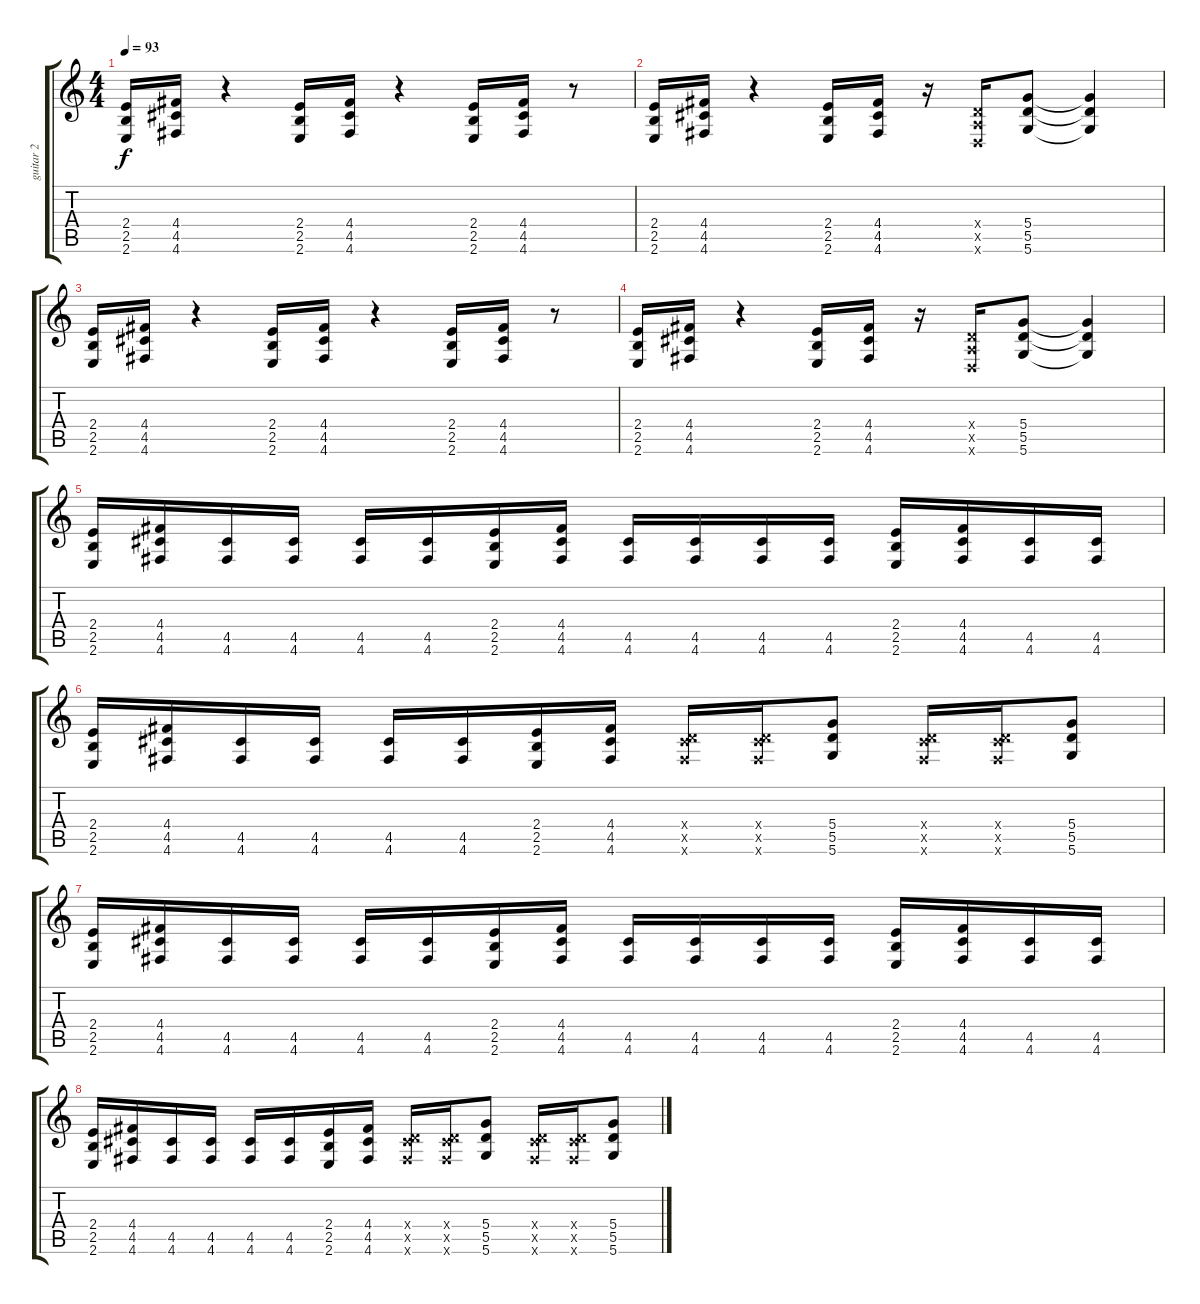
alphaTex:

\track ("guitar 2" "guitar 2") {instrument distortionguitar}
\staff {score tabs}
\tuning (E4 B3 G3 D3 A2 D2) {hide}
\ts (4 4)
\tempo 93
\clef g2
\ks c
(2.4 2.5 2.6).16{dy f} (4.4 4.5 4.6).16 r.4 (2.4 2.5 2.6).16 (4.4 4.5 4.6).16 r.4 (2.4 2.5 2.6).16 (4.4 4.5 4.6).16 r.8 |
(2.4 2.5 2.6).16 (4.4 4.5 4.6).16 r.4 (2.4 2.5 2.6).16 (4.4 4.5 4.6).16 r.16 (0.4{x} 0.5{x} 0.6{x}).16 (5.4 5.5 5.6).8 (5.4{t} 5.5{t} 5.6{t}).4 |
(2.4 2.5 2.6).16 (4.4 4.5 4.6).16 r.4 (2.4 2.5 2.6).16 (4.4 4.5 4.6).16 r.4 (2.4 2.5 2.6).16 (4.4 4.5 4.6).16 r.8 |
(2.4 2.5 2.6).16 (4.4 4.5 4.6).16 r.4 (2.4 2.5 2.6).16 (4.4 4.5 4.6).16 r.16 (0.4{x} 0.5{x} 0.6{x}).16 (5.4 5.5 5.6).8 (5.4{t} 5.5{t} 5.6{t}).4 |
(2.4 2.5 2.6).16 (4.4 4.5 4.6).16 (4.5 4.6).16 (4.5 4.6).16 (4.5 4.6).16 (4.5 4.6).16 (2.4 2.5 2.6).16 (4.4 4.5 4.6).16 (4.5 4.6).16 (4.5 4.6).16 (4.5 4.6).16 (4.5 4.6).16 (2.4 2.5 2.6).16 (4.4 4.5 4.6).16 (4.5 4.6).16 (4.5 4.6).16 |
(2.4 2.5 2.6).16 (4.4 4.5 4.6).16 (4.5 4.6).16 (4.5 4.6).16 (4.5 4.6).16 (4.5 4.6).16 (2.4 2.5 2.6).16 (4.4 4.5 4.6).16 (0.4{x} 4.5{x} 4.6{x}).16 (0.4{x} 4.5{x} 4.6{x}).16 (5.4 5.5 5.6).8 (0.4{x} 4.5{x} 4.6{x}).16 (0.4{x} 4.5{x} 4.6{x}).16 (5.4 5.5 5.6).8 |
(2.4 2.5 2.6).16 (4.4 4.5 4.6).16 (4.5 4.6).16 (4.5 4.6).16 (4.5 4.6).16 (4.5 4.6).16 (2.4 2.5 2.6).16 (4.4 4.5 4.6).16 (4.5 4.6).16 (4.5 4.6).16 (4.5 4.6).16 (4.5 4.6).16 (2.4 2.5 2.6).16 (4.4 4.5 4.6).16 (4.5 4.6).16 (4.5 4.6).16 |
(2.4 2.5 2.6).16 (4.4 4.5 4.6).16 (4.5 4.6).16 (4.5 4.6).16 (4.5 4.6).16 (4.5 4.6).16 (2.4 2.5 2.6).16 (4.4 4.5 4.6).16 (0.4{x} 4.5{x} 4.6{x}).16 (0.4{x} 4.5{x} 4.6{x}).16 (5.4 5.5 5.6).8 (0.4{x} 4.5{x} 4.6{x}).16 (0.4{x} 4.5{x} 4.6{x}).16 (5.4 5.5 5.6).8
